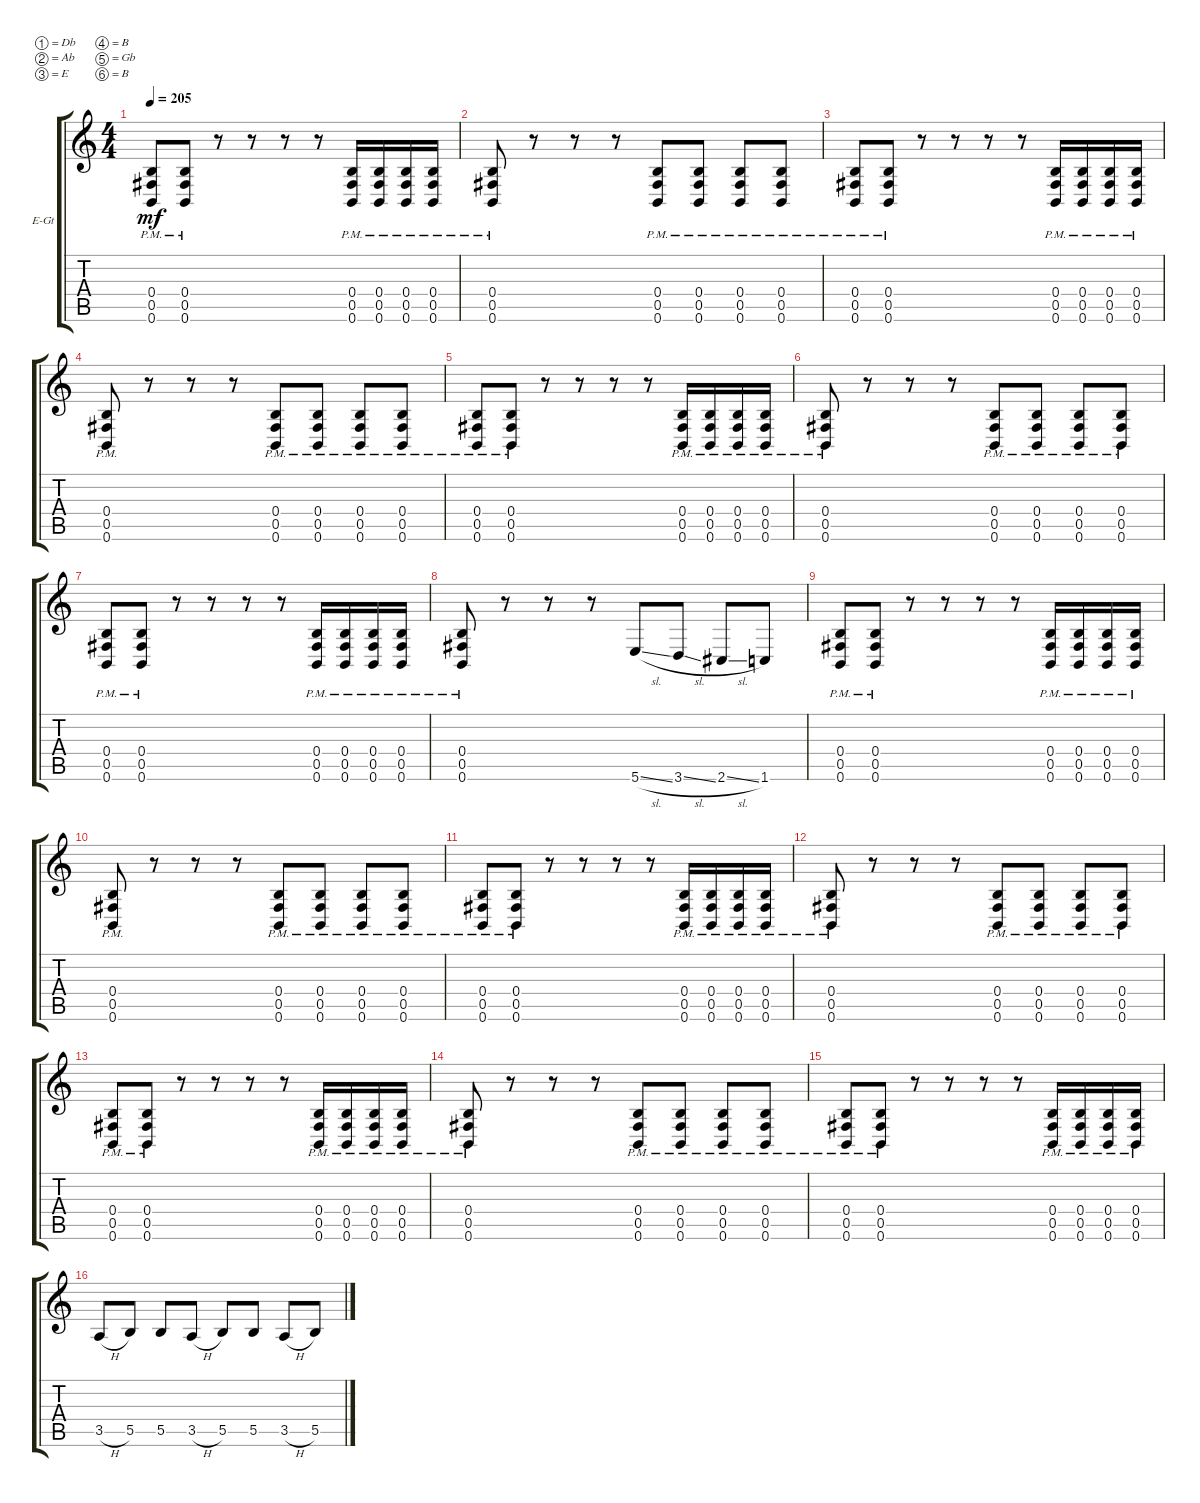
\defaultSystemsLayout 4
\bracketExtendMode groupsimilarinstruments
\firstSystemTrackNameOrientation horizontal
\otherSystemsTrackNameOrientation horizontal
\track ("Electric Guitar" "E-Gt") {instrument overdrivenguitar}
\staff {score tabs}
\tuning (Db4 Ab3 E3 B2 Gb2 B1)
\ts (4 4)
\tempo 205
\clef g2
\scale
0.487395
\ks c
(0.6{pm} 0.5{pm} 0.4{pm}).8{dy mf instrument overdrivenguitar} (0.6{pm} 0.5{pm} 0.4{pm}).8 r.8 r.8 r.8 r.8 (0.6{pm} 0.5{pm} 0.4{pm}).16 (0.6{pm} 0.5{pm} 0.4{pm}).16 (0.6{pm} 0.5{pm} 0.4{pm}).16 (0.6{pm} 0.5{pm} 0.4{pm}).16 |
\scale
0.256303 (0.6{pm} 0.5{pm} 0.4{pm}).8 r.8 r.8 r.8 (0.6{pm} 0.5{pm} 0.4{pm}).8 (0.6{pm} 0.5{pm} 0.4{pm}).8 (0.6{pm} 0.5{pm} 0.4{pm}).8 (0.6{pm} 0.5{pm} 0.4{pm}).8 |
\scale
0.256303 (0.6{pm} 0.5{pm} 0.4{pm}).8 (0.6{pm} 0.5{pm} 0.4{pm}).8 r.8 r.8 r.8 r.8 (0.6{pm} 0.5{pm} 0.4{pm}).16 (0.6{pm} 0.5{pm} 0.4{pm}).16 (0.6{pm} 0.5{pm} 0.4{pm}).16 (0.6{pm} 0.5{pm} 0.4{pm}).16 |
\scale
0.333333 (0.6{pm} 0.5{pm} 0.4{pm}).8 r.8 r.8 r.8 (0.6{pm} 0.5{pm} 0.4{pm}).8 (0.6{pm} 0.5{pm} 0.4{pm}).8 (0.6{pm} 0.5{pm} 0.4{pm}).8 (0.6{pm} 0.5{pm} 0.4{pm}).8 |
\scale
0.333333 (0.6{pm} 0.5{pm} 0.4{pm}).8 (0.6{pm} 0.5{pm} 0.4{pm}).8 r.8 r.8 r.8 r.8 (0.6{pm} 0.5{pm} 0.4{pm}).16 (0.6{pm} 0.5{pm} 0.4{pm}).16 (0.6{pm} 0.5{pm} 0.4{pm}).16 (0.6{pm} 0.5{pm} 0.4{pm}).16 |
\scale
0.333333 (0.6{pm} 0.5{pm} 0.4{pm}).8 r.8 r.8 r.8 (0.6{pm} 0.5{pm} 0.4{pm}).8 (0.6{pm} 0.5{pm} 0.4{pm}).8 (0.6{pm} 0.5{pm} 0.4{pm}).8 (0.6{pm} 0.5{pm} 0.4{pm}).8 |
\scale
0.333333 (0.6{pm} 0.5{pm} 0.4{pm}).8 (0.6{pm} 0.5{pm} 0.4{pm}).8 r.8 r.8 r.8 r.8 (0.6{pm} 0.5{pm} 0.4{pm}).16 (0.6{pm} 0.5{pm} 0.4{pm}).16 (0.6{pm} 0.5{pm} 0.4{pm}).16 (0.6{pm} 0.5{pm} 0.4{pm}).16 |
\scale
0.333333 (0.6{pm} 0.5{pm} 0.4{pm}).8 r.8 r.8 r.8 5.6{sl}.8 3.6{sl}.8 2.6{sl}.8 1.6.8 |
\scale
0.333333 (0.6{pm} 0.5{pm} 0.4{pm}).8 (0.6{pm} 0.5{pm} 0.4{pm}).8 r.8 r.8 r.8 r.8 (0.6{pm} 0.5{pm} 0.4{pm}).16 (0.6{pm} 0.5{pm} 0.4{pm}).16 (0.6{pm} 0.5{pm} 0.4{pm}).16 (0.6{pm} 0.5{pm} 0.4{pm}).16 |
\scale
0.333333 (0.6{pm} 0.5{pm} 0.4{pm}).8 r.8 r.8 r.8 (0.6{pm} 0.5{pm} 0.4{pm}).8 (0.6{pm} 0.5{pm} 0.4{pm}).8 (0.6{pm} 0.5{pm} 0.4{pm}).8 (0.6{pm} 0.5{pm} 0.4{pm}).8 |
\scale
0.333333 (0.6{pm} 0.5{pm} 0.4{pm}).8 (0.6{pm} 0.5{pm} 0.4{pm}).8 r.8 r.8 r.8 r.8 (0.6{pm} 0.5{pm} 0.4{pm}).16 (0.6{pm} 0.5{pm} 0.4{pm}).16 (0.6{pm} 0.5{pm} 0.4{pm}).16 (0.6{pm} 0.5{pm} 0.4{pm}).16 |
\scale
0.333333 (0.6{pm} 0.5{pm} 0.4{pm}).8 r.8 r.8 r.8 (0.6{pm} 0.5{pm} 0.4{pm}).8 (0.6{pm} 0.5{pm} 0.4{pm}).8 (0.6{pm} 0.5{pm} 0.4{pm}).8 (0.6{pm} 0.5{pm} 0.4{pm}).8 |
\scale
0.333333 (0.6{pm} 0.5{pm} 0.4{pm}).8 (0.6{pm} 0.5{pm} 0.4{pm}).8 r.8 r.8 r.8 r.8 (0.6{pm} 0.5{pm} 0.4{pm}).16 (0.6{pm} 0.5{pm} 0.4{pm}).16 (0.6{pm} 0.5{pm} 0.4{pm}).16 (0.6{pm} 0.5{pm} 0.4{pm}).16 |
\scale
0.333333 (0.6{pm} 0.5{pm} 0.4{pm}).8 r.8 r.8 r.8 (0.6{pm} 0.5{pm} 0.4{pm}).8 (0.6{pm} 0.5{pm} 0.4{pm}).8 (0.6{pm} 0.5{pm} 0.4{pm}).8 (0.6{pm} 0.5{pm} 0.4{pm}).8 |
\scale
0.333333 (0.6{pm} 0.5{pm} 0.4{pm}).8 (0.6{pm} 0.5{pm} 0.4{pm}).8 r.8 r.8 r.8 r.8 (0.6{pm} 0.5{pm} 0.4{pm}).16 (0.6{pm} 0.5{pm} 0.4{pm}).16 (0.6{pm} 0.5{pm} 0.4{pm}).16 (0.6{pm} 0.5{pm} 0.4{pm}).16 |
\scale
0.333333 3.5{h}.8 5.5.8 5.5.8 3.5{h}.8 5.5.8 5.5.8 3.5{h}.8 5.5.8
